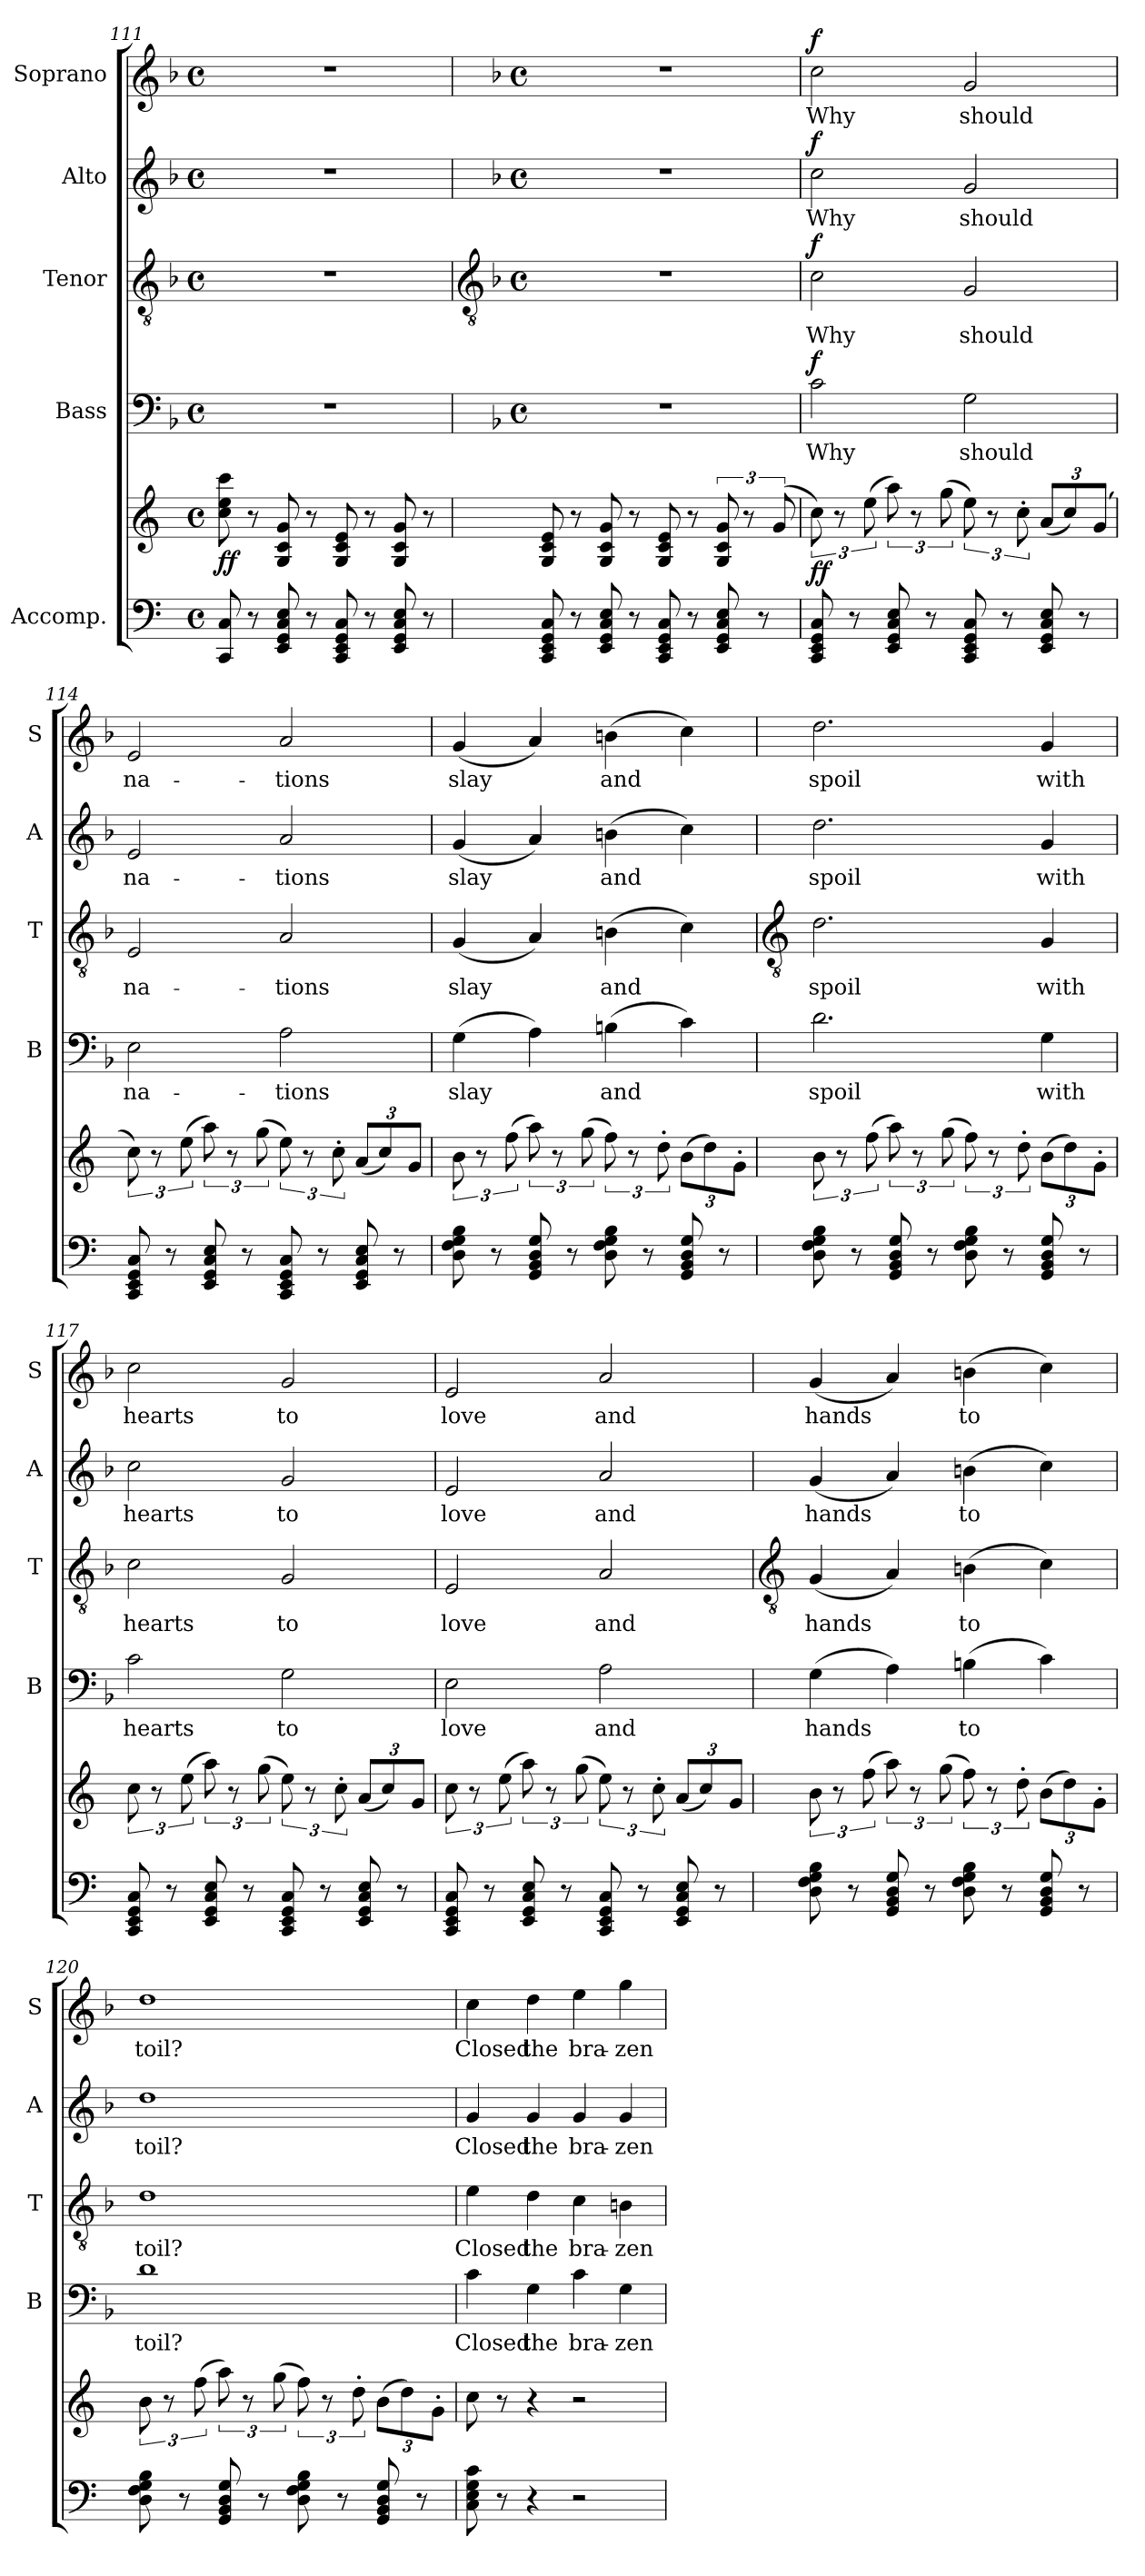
**kern	**kern	**dynam	**kern	**text	**dynam	**kern	**text	**dynam	**kern	**text	**dynam	**kern	**text	**dynam
*part5	*part5	*part5	*part4	*part4	*part4	*part3	*part3	*part3	*part2	*part2	*part2	*part1	*part1	*part1
*staff6	*staff5	*staff5/6	*staff4	*staff4	*staff4	*staff3	*staff3	*staff3	*staff2	*staff2	*staff2	*staff1	*staff1	*staff1
*I"Accomp.	*	*	*I"Bass	*	*	*I"Tenor	*	*	*I"Alto	*	*	*I"Soprano	*	*
*	*	*	*I'B	*	*	*I'T	*	*	*I'A	*	*	*I'S	*	*
*clefF4	*clefG2	*	*clefF4	*	*	*clefGv2	*	*	*clefG2	*	*	*clefG2	*	*
*k[]	*k[]	*	*k[b-]	*	*	*k[b-]	*	*	*k[b-]	*	*	*k[b-]	*	*
*C:	*C:	*	*F:	*	*	*F:	*	*	*F:	*	*	*F:	*	*
*M4/4	*M4/4	*	*M4/4	*	*	*M4/4	*	*	*M4/4	*	*	*M4/4	*	*
*met(c)	*met(c)	*	*met(c)	*	*	*met(c)	*	*	*met(c)	*	*	*met(c)	*	*
=111	=111	=111	=111	=111	=111	=111	=111	=111	=111	=111	=111	=111	=111	=111
!	!	!LO:DY:b	!	!	!	!	!	!	!	!	!	!	!	!
8CC 8C	8cc 8ee 8ccc	ff	1r	.	.	1r	.	.	1r	.	.	1r	.	.
8r	8r	.	.	.	.	.	.	.	.	.	.	.	.	.
8EE 8GG 8C 8E	8G 8c 8g	.	.	.	.	.	.	.	.	.	.	.	.	.
8r	8r	.	.	.	.	.	.	.	.	.	.	.	.	.
8CC 8EE 8GG 8C	8G 8c 8e	.	.	.	.	.	.	.	.	.	.	.	.	.
8r	8r	.	.	.	.	.	.	.	.	.	.	.	.	.
8EE 8GG 8C 8E	8G 8c 8g	.	.	.	.	.	.	.	.	.	.	.	.	.
8r	8r	.	.	.	.	.	.	.	.	.	.	.	.	.
!!LO:LB:g=z
=112	=112	=112	=112	=112	=112	=112	=112	=112	=112	=112	=112	=112	=112	=112
*	*	*	*	*	*	*clefGv2	*	*	*	*	*	*	*	*
*	*	*	*k[b-]	*	*	*k[b-]	*	*	*k[b-]	*	*	*k[b-]	*	*
*	*	*	*F:	*	*	*F:	*	*	*F:	*	*	*F:	*	*
*	*	*	*M4/4	*	*	*M4/4	*	*	*M4/4	*	*	*M4/4	*	*
*	*	*	*met(c)	*	*	*met(c)	*	*	*met(c)	*	*	*met(c)	*	*
8CC 8EE 8GG 8C	8G 8c 8e	.	1r	.	.	1r	.	.	1r	.	.	1r	.	.
8r	8r	.	.	.	.	.	.	.	.	.	.	.	.	.
8EE 8GG 8C 8E	8G 8c 8g	.	.	.	.	.	.	.	.	.	.	.	.	.
8r	8r	.	.	.	.	.	.	.	.	.	.	.	.	.
8CC 8EE 8GG 8C	8G 8c 8e	.	.	.	.	.	.	.	.	.	.	.	.	.
8r	8r	.	.	.	.	.	.	.	.	.	.	.	.	.
8EE 8GG 8C 8E	12G 12c 12g	.	.	.	.	.	.	.	.	.	.	.	.	.
.	12r	.	.	.	.	.	.	.	.	.	.	.	.	.
8r	.	.	.	.	.	.	.	.	.	.	.	.	.	.
.	(<12g	.	.	.	.	.	.	.	.	.	.	.	.	.
=113	=113	=113	=113	=113	=113	=113	=113	=113	=113	=113	=113	=113	=113	=113
!	!	!LO:DY:b	!	!LO:LY:b	!LO:DY:b	!	!LO:LY:b	!LO:DY:b	!	!LO:LY:b	!LO:DY:b	!	!LO:LY:b	!LO:DY:b
8CC 8EE 8GG 8C	12cc)	ff	2c	Why	f	2c	Why	f	2cc	Why	f	2cc	Why	f
.	12r	.	.	.	.	.	.	.	.	.	.	.	.	.
8r	.	.	.	.	.	.	.	.	.	.	.	.	.	.
.	(12ee	.	.	.	.	.	.	.	.	.	.	.	.	.
8EE 8GG 8C 8E	12aa)	.	.	.	.	.	.	.	.	.	.	.	.	.
.	12r	.	.	.	.	.	.	.	.	.	.	.	.	.
8r	.	.	.	.	.	.	.	.	.	.	.	.	.	.
.	(>12gg	.	.	.	.	.	.	.	.	.	.	.	.	.
!	!	!	!	!LO:LY:b	!	!	!LO:LY:b	!	!	!LO:LY:b	!	!	!LO:LY:b	!
8CC 8EE 8GG 8C	12ee)	.	2G	should	.	2G	should	.	2g	should	.	2g	should	.
.	12r	.	.	.	.	.	.	.	.	.	.	.	.	.
8r	.	.	.	.	.	.	.	.	.	.	.	.	.	.
.	12cc'	.	.	.	.	.	.	.	.	.	.	.	.	.
8EE 8GG 8C 8E	(<12aL	.	.	.	.	.	.	.	.	.	.	.	.	.
.	12cc)	.	.	.	.	.	.	.	.	.	.	.	.	.
8r	.	.	.	.	.	.	.	.	.	.	.	.	.	.
.	(<12gJ	.	.	.	.	.	.	.	.	.	.	.	.	.
=114	=114	=114	=114	=114	=114	=114	=114	=114	=114	=114	=114	=114	=114	=114
!	!	!	!	!LO:LY:b	!	!	!LO:LY:b	!	!	!LO:LY:b	!	!	!LO:LY:b	!
8CC 8EE 8GG 8C	12cc)	.	2E	na-	.	2E	na-	.	2e	na-	.	2e	na-	.
.	12r	.	.	.	.	.	.	.	.	.	.	.	.	.
8r	.	.	.	.	.	.	.	.	.	.	.	.	.	.
.	(12ee	.	.	.	.	.	.	.	.	.	.	.	.	.
8EE 8GG 8C 8E	12aa)	.	.	.	.	.	.	.	.	.	.	.	.	.
.	12r	.	.	.	.	.	.	.	.	.	.	.	.	.
8r	.	.	.	.	.	.	.	.	.	.	.	.	.	.
.	(>12gg	.	.	.	.	.	.	.	.	.	.	.	.	.
!	!	!	!	!LO:LY:b	!	!	!LO:LY:b	!	!	!LO:LY:b	!	!	!LO:LY:b	!
8CC 8EE 8GG 8C	12ee)	.	2A	-tions	.	2A	-tions	.	2a	-tions	.	2a	-tions	.
.	12r	.	.	.	.	.	.	.	.	.	.	.	.	.
8r	.	.	.	.	.	.	.	.	.	.	.	.	.	.
.	12cc'	.	.	.	.	.	.	.	.	.	.	.	.	.
8EE 8GG 8C 8E	(<12aL	.	.	.	.	.	.	.	.	.	.	.	.	.
.	12cc)	.	.	.	.	.	.	.	.	.	.	.	.	.
8r	.	.	.	.	.	.	.	.	.	.	.	.	.	.
.	12gJ	.	.	.	.	.	.	.	.	.	.	.	.	.
=115	=115	=115	=115	=115	=115	=115	=115	=115	=115	=115	=115	=115	=115	=115
!	!	!	!	!LO:LY:b	!	!	!LO:LY:b	!	!	!LO:LY:b	!	!	!LO:LY:b	!
8D 8F 8G 8B	12b	.	(>4G	slay	.	(<4G	slay	.	(<4g	slay	.	(<4g	slay	.
.	12r	.	.	.	.	.	.	.	.	.	.	.	.	.
8r	.	.	.	.	.	.	.	.	.	.	.	.	.	.
.	(>12ff	.	.	.	.	.	.	.	.	.	.	.	.	.
8GG 8BB 8D 8G	12aa)	.	4A)	.	.	4A)	.	.	4a)	.	.	4a)	.	.
.	12r	.	.	.	.	.	.	.	.	.	.	.	.	.
8r	.	.	.	.	.	.	.	.	.	.	.	.	.	.
.	(>12gg	.	.	.	.	.	.	.	.	.	.	.	.	.
!	!	!	!	!LO:LY:b	!	!	!LO:LY:b	!	!	!LO:LY:b	!	!	!LO:LY:b	!
8D 8F 8G 8B	12ff)	.	(>4Bn	and	.	(>4Bn	and	.	(>4bn	and	.	(>4bn	and	.
.	12r	.	.	.	.	.	.	.	.	.	.	.	.	.
8r	.	.	.	.	.	.	.	.	.	.	.	.	.	.
.	12dd'	.	.	.	.	.	.	.	.	.	.	.	.	.
8GG 8BB 8D 8G	(>12bL	.	4c)	.	.	4c)	.	.	4cc)	.	.	4cc)	.	.
.	12dd)	.	.	.	.	.	.	.	.	.	.	.	.	.
8r	.	.	.	.	.	.	.	.	.	.	.	.	.	.
.	12g'J	.	.	.	.	.	.	.	.	.	.	.	.	.
!!LO:LB:g=z
=116	=116	=116	=116	=116	=116	=116	=116	=116	=116	=116	=116	=116	=116	=116
*	*	*	*	*	*	*clefGv2	*	*	*	*	*	*	*	*
!	!	!	!	!LO:LY:b	!	!	!LO:LY:b	!	!	!LO:LY:b	!	!	!LO:LY:b	!
8D 8F 8G 8B	12b	.	2.d	spoil	.	2.d	spoil	.	2.dd	spoil	.	2.dd	spoil	.
.	12r	.	.	.	.	.	.	.	.	.	.	.	.	.
8r	.	.	.	.	.	.	.	.	.	.	.	.	.	.
.	(>12ff	.	.	.	.	.	.	.	.	.	.	.	.	.
8GG 8BB 8D 8G	12aa)	.	.	.	.	.	.	.	.	.	.	.	.	.
.	12r	.	.	.	.	.	.	.	.	.	.	.	.	.
8r	.	.	.	.	.	.	.	.	.	.	.	.	.	.
.	(>12gg	.	.	.	.	.	.	.	.	.	.	.	.	.
8D 8F 8G 8B	12ff)	.	.	.	.	.	.	.	.	.	.	.	.	.
.	12r	.	.	.	.	.	.	.	.	.	.	.	.	.
8r	.	.	.	.	.	.	.	.	.	.	.	.	.	.
.	12dd'	.	.	.	.	.	.	.	.	.	.	.	.	.
!	!	!	!	!LO:LY:b	!	!	!LO:LY:b	!	!	!LO:LY:b	!	!	!LO:LY:b	!
8GG 8BB 8D 8G	(>12bL	.	4G	with	.	4G	with	.	4g	with	.	4g	with	.
.	12dd)	.	.	.	.	.	.	.	.	.	.	.	.	.
8r	.	.	.	.	.	.	.	.	.	.	.	.	.	.
.	12g'J	.	.	.	.	.	.	.	.	.	.	.	.	.
=117	=117	=117	=117	=117	=117	=117	=117	=117	=117	=117	=117	=117	=117	=117
!	!	!	!	!LO:LY:b	!	!	!LO:LY:b	!	!	!LO:LY:b	!	!	!LO:LY:b	!
8CC 8EE 8GG 8C	12cc	.	2c	hearts	.	2c	hearts	.	2cc	hearts	.	2cc	hearts	.
.	12r	.	.	.	.	.	.	.	.	.	.	.	.	.
8r	.	.	.	.	.	.	.	.	.	.	.	.	.	.
.	(>12ee	.	.	.	.	.	.	.	.	.	.	.	.	.
8EE 8GG 8C 8E	12aa)	.	.	.	.	.	.	.	.	.	.	.	.	.
.	12r	.	.	.	.	.	.	.	.	.	.	.	.	.
8r	.	.	.	.	.	.	.	.	.	.	.	.	.	.
.	(>12gg	.	.	.	.	.	.	.	.	.	.	.	.	.
!	!	!	!	!LO:LY:b	!	!	!LO:LY:b	!	!	!LO:LY:b	!	!	!LO:LY:b	!
8CC 8EE 8GG 8C	12ee)	.	2G	to	.	2G	to	.	2g	to	.	2g	to	.
.	12r	.	.	.	.	.	.	.	.	.	.	.	.	.
8r	.	.	.	.	.	.	.	.	.	.	.	.	.	.
.	12cc'	.	.	.	.	.	.	.	.	.	.	.	.	.
8EE 8GG 8C 8E	(<12aL	.	.	.	.	.	.	.	.	.	.	.	.	.
.	12cc)	.	.	.	.	.	.	.	.	.	.	.	.	.
8r	.	.	.	.	.	.	.	.	.	.	.	.	.	.
.	12gJ	.	.	.	.	.	.	.	.	.	.	.	.	.
=118	=118	=118	=118	=118	=118	=118	=118	=118	=118	=118	=118	=118	=118	=118
!	!	!	!	!LO:LY:b	!	!	!LO:LY:b	!	!	!LO:LY:b	!	!	!LO:LY:b	!
8CC 8EE 8GG 8C	12cc	.	2E	love	.	2E	love	.	2e	love	.	2e	love	.
.	12r	.	.	.	.	.	.	.	.	.	.	.	.	.
8r	.	.	.	.	.	.	.	.	.	.	.	.	.	.
.	(>12ee	.	.	.	.	.	.	.	.	.	.	.	.	.
8EE 8GG 8C 8E	12aa)	.	.	.	.	.	.	.	.	.	.	.	.	.
.	12r	.	.	.	.	.	.	.	.	.	.	.	.	.
8r	.	.	.	.	.	.	.	.	.	.	.	.	.	.
.	(>12gg	.	.	.	.	.	.	.	.	.	.	.	.	.
!	!	!	!	!LO:LY:b	!	!	!LO:LY:b	!	!	!LO:LY:b	!	!	!LO:LY:b	!
8CC 8EE 8GG 8C	12ee)	.	2A	and	.	2A	and	.	2a	and	.	2a	and	.
.	12r	.	.	.	.	.	.	.	.	.	.	.	.	.
8r	.	.	.	.	.	.	.	.	.	.	.	.	.	.
.	12cc'	.	.	.	.	.	.	.	.	.	.	.	.	.
8EE 8GG 8C 8E	(<12aL	.	.	.	.	.	.	.	.	.	.	.	.	.
.	12cc)	.	.	.	.	.	.	.	.	.	.	.	.	.
8r	.	.	.	.	.	.	.	.	.	.	.	.	.	.
.	12gJ	.	.	.	.	.	.	.	.	.	.	.	.	.
!!LO:LB:g=z
=119	=119	=119	=119	=119	=119	=119	=119	=119	=119	=119	=119	=119	=119	=119
*	*	*	*	*	*	*clefGv2	*	*	*	*	*	*	*	*
!	!	!	!	!LO:LY:b	!	!	!LO:LY:b	!	!	!LO:LY:b	!	!	!LO:LY:b	!
8D 8F 8G 8B	12b	.	(>4G	hands	.	(<4G	hands	.	(<4g	hands	.	(<4g	hands	.
.	12r	.	.	.	.	.	.	.	.	.	.	.	.	.
8r	.	.	.	.	.	.	.	.	.	.	.	.	.	.
.	(>12ff	.	.	.	.	.	.	.	.	.	.	.	.	.
8GG 8BB 8D 8G	12aa)	.	4A)	.	.	4A)	.	.	4a)	.	.	4a)	.	.
.	12r	.	.	.	.	.	.	.	.	.	.	.	.	.
8r	.	.	.	.	.	.	.	.	.	.	.	.	.	.
.	(>12gg	.	.	.	.	.	.	.	.	.	.	.	.	.
!	!	!	!	!LO:LY:b	!	!	!LO:LY:b	!	!	!LO:LY:b	!	!	!LO:LY:b	!
8D 8F 8G 8B	12ff)	.	(>4Bn	to	.	(>4Bn	to	.	(>4bn	to	.	(>4bn	to	.
.	12r	.	.	.	.	.	.	.	.	.	.	.	.	.
8r	.	.	.	.	.	.	.	.	.	.	.	.	.	.
.	12dd'	.	.	.	.	.	.	.	.	.	.	.	.	.
8GG 8BB 8D 8G	(>12bL	.	4c)	.	.	4c)	.	.	4cc)	.	.	4cc)	.	.
.	12dd)	.	.	.	.	.	.	.	.	.	.	.	.	.
8r	.	.	.	.	.	.	.	.	.	.	.	.	.	.
.	12g'J	.	.	.	.	.	.	.	.	.	.	.	.	.
=120	=120	=120	=120	=120	=120	=120	=120	=120	=120	=120	=120	=120	=120	=120
!	!	!	!	!LO:LY:b	!	!	!LO:LY:b	!	!	!LO:LY:b	!	!	!LO:LY:b	!
8D 8F 8G 8B	12b	.	1d	toil?	.	1d	toil?	.	1dd	toil?	.	1dd	toil?	.
.	12r	.	.	.	.	.	.	.	.	.	.	.	.	.
8r	.	.	.	.	.	.	.	.	.	.	.	.	.	.
.	(>12ff	.	.	.	.	.	.	.	.	.	.	.	.	.
8GG 8BB 8D 8G	12aa)	.	.	.	.	.	.	.	.	.	.	.	.	.
.	12r	.	.	.	.	.	.	.	.	.	.	.	.	.
8r	.	.	.	.	.	.	.	.	.	.	.	.	.	.
.	(>12gg	.	.	.	.	.	.	.	.	.	.	.	.	.
8D 8F 8G 8B	12ff)	.	.	.	.	.	.	.	.	.	.	.	.	.
.	12r	.	.	.	.	.	.	.	.	.	.	.	.	.
8r	.	.	.	.	.	.	.	.	.	.	.	.	.	.
.	12dd'	.	.	.	.	.	.	.	.	.	.	.	.	.
8GG 8BB 8D 8G	(>12bL	.	.	.	.	.	.	.	.	.	.	.	.	.
.	12dd)	.	.	.	.	.	.	.	.	.	.	.	.	.
8r	.	.	.	.	.	.	.	.	.	.	.	.	.	.
.	12g'J	.	.	.	.	.	.	.	.	.	.	.	.	.
=121	=121	=121	=121	=121	=121	=121	=121	=121	=121	=121	=121	=121	=121	=121
!	!	!	!	!LO:LY:b	!	!	!LO:LY:b	!	!	!LO:LY:b	!	!	!LO:LY:b	!
8C 8E 8G 8c	8cc	.	4c	Closed	.	4e	Closed	.	4g	Closed	.	4cc	Closed	.
8r	8r	.	.	.	.	.	.	.	.	.	.	.	.	.
!	!	!	!	!LO:LY:b	!	!	!LO:LY:b	!	!	!LO:LY:b	!	!	!LO:LY:b	!
4r	4r	.	4G	the	.	4d	the	.	4g	the	.	4dd	the	.
!	!	!	!	!LO:LY:b	!	!	!LO:LY:b	!	!	!LO:LY:b	!	!	!LO:LY:b	!
2r	2r	.	4c	bra-	.	4c	bra-	.	4g	bra-	.	4ee	bra-	.
!	!	!	!	!LO:LY:b	!	!	!LO:LY:b	!	!	!LO:LY:b	!	!	!LO:LY:b	!
.	.	.	4G	-zen	.	4Bn	-zen	.	4g	-zen	.	4gg	-zen	.
=	=	=	=	=	=	=	=	=	=	=	=	=	=	=
*-	*-	*-	*-	*-	*-	*-	*-	*-	*-	*-	*-	*-	*-	*-
